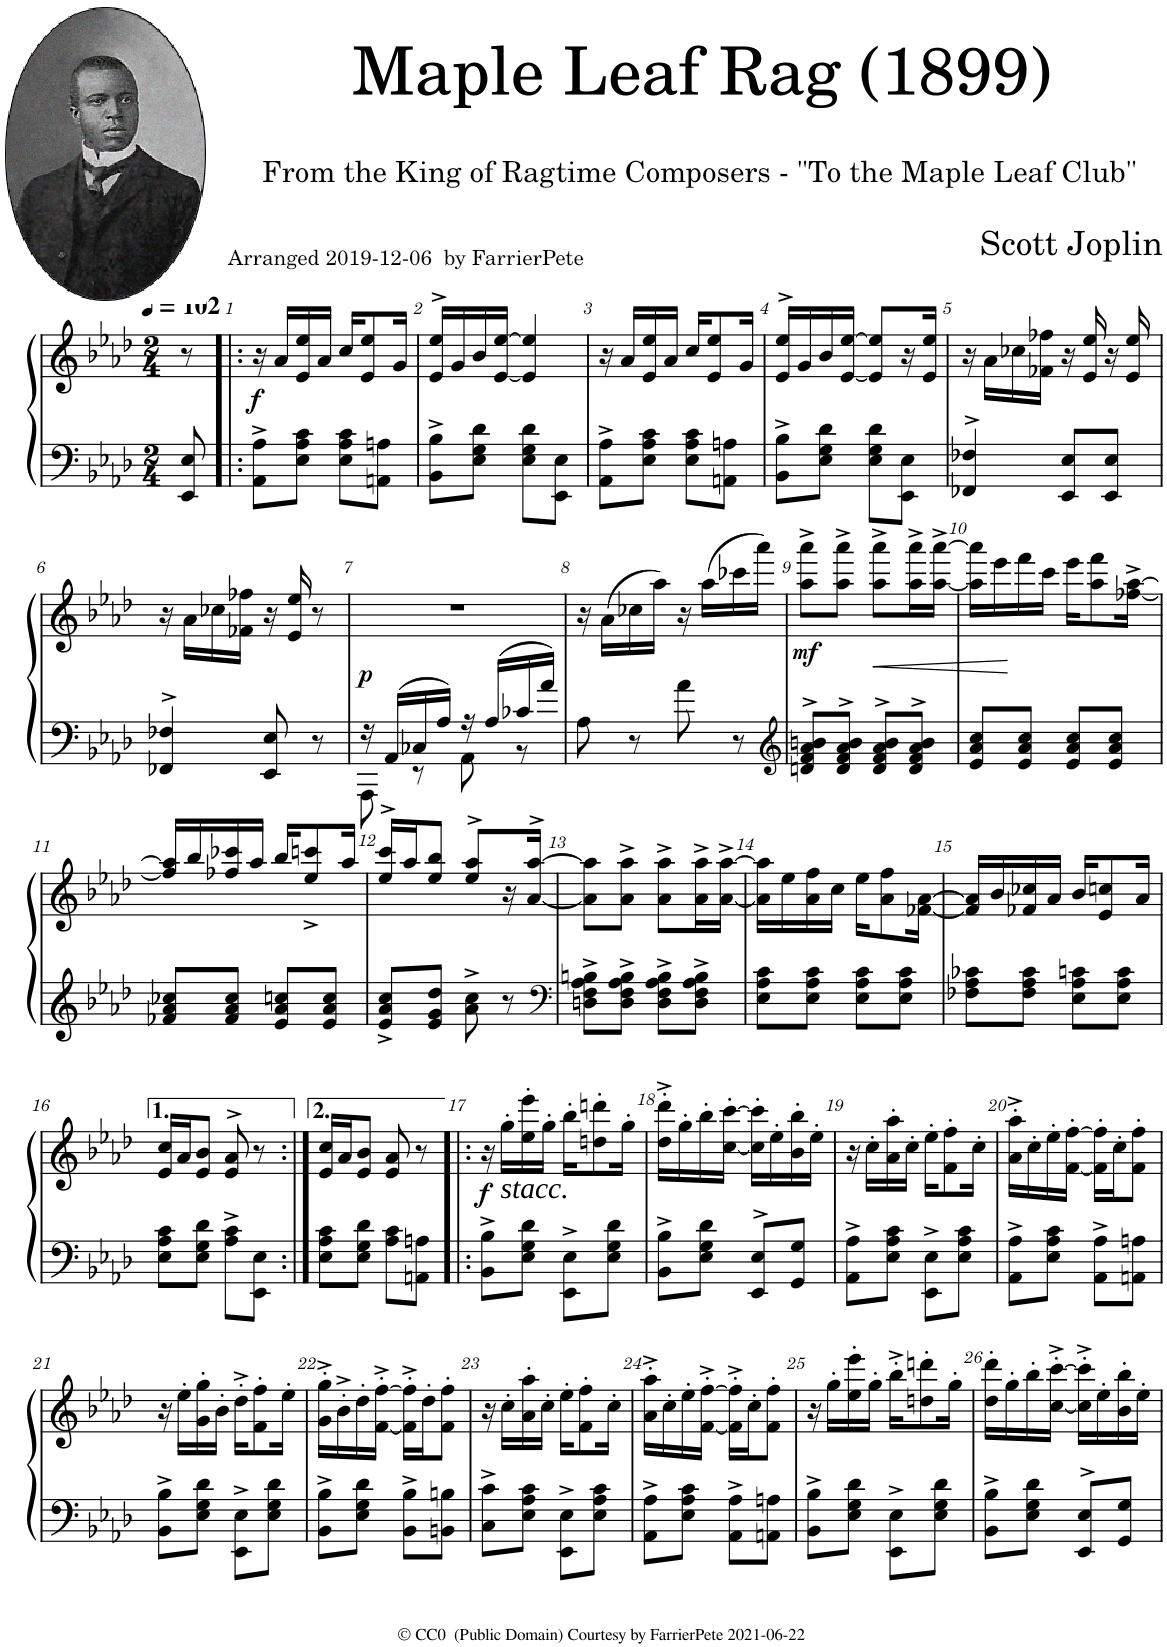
**kern	**kern	**dynam
*part1	*part1	*part1
*staff2	*staff1	*staff1/2
*I"Piano	*	*
*I'Pno.	*	*
*clefF4	*clefG2	*
*k[b-e-a-d-]	*k[b-e-a-d-]	*
*M2/4	*M2/4	*
*MM102	*MM102	*
=	=	=
8EE-/ 8E-/	8r	.
=1!|:	=1!|:	=1!|:
!	!	!LO:DY:b
8AA-\^ 8A-\^L	16r	f
.	16a-/LL	.
8E-\ 8A-\ 8c\J	16e-/ 16ee-/	.
.	16a-/JJ	.
8E-\ 8A-\ 8c\L	16cc/KL	.
.	8e-/ 8ee-/	.
8AAn\ 8An\J	.	.
.	16g/Jk	.
=2	=2	=2
8BB-\^ 8B-\^L	16e-/^> 16ee-/^>LL	.
.	16g/	.
8E-\ 8G\ 8d-\J	16b-/	.
.	[16e-/ [16ee-/JJ	.
8E-\ 8G\ 8d-\L	4e-/] 4ee-/]	.
8EE-\ 8E-\J	.	.
=3	=3	=3
8AA-\^ 8A-\^L	16r	.
.	16a-/LL	.
8E-\ 8A-\ 8c\J	16e-/ 16ee-/	.
.	16a-/JJ	.
8E-\ 8A-\ 8c\L	16cc/KL	.
.	8e-/ 8ee-/	.
8AAn\ 8An\J	.	.
.	16g/Jk	.
=4	=4	=4
8BB-\^ 8B-\^L	16e-/^> 16ee-/^>LL	.
.	16g/	.
8E-\ 8G\ 8d-\J	16b-/	.
.	[16e-/ [16ee-/JJ	.
8E-\ 8G\ 8d-\L	8e-/] 8ee-/]L	.
8EE-\ 8E-\J	16r	.
.	16e-/ 16ee-/JJ	.
=5	=5	=5
4FF-X/^> 4F-X/^>	16r	.
.	16a-\LL	.
.	16cc-X\	.
.	16f-X\ 16ff-X\JJ	.
8EE-/ 8E-/L	16r	.
.	16e-/ 16ee-/	.
8EE-/ 8E-/J	16r	.
.	16e-/ 16ee-/	.
!!LO:LB:g=z
=6	=6	=6
4FF-X/^> 4F-X/^>	16r	.
.	16a-\LL	.
.	16cc-X\	.
.	16f-X\ 16ff-X\JJ	.
8EE-/ 8E-/	16r	.
.	16e-/ 16ee-/	.
8r	8r	.
=7	=7	=7
*^	*	*
!	!	!	!LO:DY:b
16r	8AAA-\	2r	p
16AA-/LL	.	.	.
16C-X/	8r	.	.
16A-/JJ	.	.	.
16r	8AA-\	.	.
16A-/LL	.	.	.
16c-X/	8r	.	.
16a-/JJ	.	.	.
*v	*v	*	*
=8	=8	=8
8A-\	16r	.
.	(16a-\LL	.
8r	16cc-X\	.
.	16aa-\JJ)	.
8a-\	16r	.
.	(16aa-\LL	.
8r	16ccc-X\	.
.	16aaa-\JJ)	.
=9	=9	=9
*clefG2	*	*
!	!	!LO:DY:b
8dn/^> 8f/^> 8a-/^> 8bn/^>L	8aa-\^ 8aaa-\^L	mf
8d/^> 8f/^> 8a-/^> 8b/^>J	8aa-\^ 8aaa-\^J	.
!	!	!LO:HP:b
8d/^> 8f/^> 8a-/^> 8b/^>L	8aa-\^ 8aaa-\^L	<
8d/^> 8f/^> 8a-/^> 8b/^>J	16aa-\^ 16aaa-\^L	.
.	[16aa-\^ [16aaa-\^JJ	.
=10	=10	=10
8e-/ 8a-/ 8cc/L	16aa-\] 16aaa-\]LL	.
.	16eee-\	.
8e-/ 8a-/ 8cc/J	16fff\	[
.	16ccc\JJ	.
8e-/ 8a-/ 8cc/L	16eee-\KL	.
.	8aa-\ 8fff\	.
8e-/ 8a-/ 8cc/J	.	.
.	[16ff-X\^ [16aa-\^Jk	.
!!LO:LB:g=z
=11	=11	=11
8f-X/ 8a-/ 8cc-X/L	16ff-/] 16aa-/]LL	.
.	16bb-/	.
8f-/ 8a-/ 8cc-/J	16ff-X/ 16ccc-X/	.
.	16aa-/JJ	.
8e-/ 8a-/ 8ccn/L	16bb-/KL	.
.	8ee-/^ 8cccn/^	.
8e-/ 8a-/ 8cc/J	.	.
.	16aa-/Jk	.
=12	=12	=12
8e-/^ 8a-/^ 8cc/^L	16ee-/^> 16ccc/^>LL	.
.	16aa-/J	.
8e-/ 8g/ 8dd-/J	8ee-/ 8bb-/J	.
8a-\^ 8cc\^	8ee-/^> 8aa-/^>L	.
8r	16r	.
.	[16a-/^> [16aa-/^>JJ	.
=13	=13	=13
*clefF4	*	*
8Dn\^ 8F\^ 8A-\^ 8Bn\^L	8a-\] 8aa-\]L	.
8D\^ 8F\^ 8A-\^ 8B\^J	8a-\^ 8aa-\^J	.
8D\^ 8F\^ 8A-\^ 8B\^L	8a-\^ 8aa-\^L	.
8D\^ 8F\^ 8A-\^ 8B\^J	16a-\^ 16aa-\^L	.
.	[16a-\^ [16aa-\^JJ	.
=14	=14	=14
8E-\ 8A-\ 8c\L	16a-\] 16aa-\]LL	.
.	16ee-\	.
8E-\ 8A-\ 8c\J	16a-\ 16ff\	.
.	16cc\JJ	.
8E-\ 8A-\ 8c\L	16ee-\KL	.
.	8a-\ 8ff\	.
8E-\ 8A-\ 8c\J	.	.
.	[16f-X\ [16a-\Jk	.
=15	=15	=15
8F-X\ 8A-\ 8c-X\L	16f-/] 16a-/]LL	.
.	16b-/	.
8F-\ 8A-\ 8c-\J	16f-X/ 16cc-X/	.
.	16a-/JJ	.
8E-\ 8A-\ 8cn\L	16b-/KL	.
.	8e-/ 8ccn/	.
8E-\ 8A-\ 8c\J	.	.
.	16a-/Jk	.
!!LO:LB:g=z
=16	=16	=16
8E-\ 8A-\ 8c\L	16e-/ 16cc/LL	.
.	16a-/J	.
8E-\ 8G\ 8d-\J	8e-/ 8b-/J	.
8A-\^ 8c\^L	8e-/^> 8a-/^>	.
8EE-\ 8E-\J	8r	.
=16X1:|!	=16X1:|!	=16X1:|!
8E-\ 8A-\ 8c\L	16e-/ 16cc/LL	.
.	16a-/J	.
8E-\ 8G\ 8d-\J	8e-/ 8b-/J	.
8A-\ 8c\L	8e-/ 8a-/	.
8AAn\ 8An\J	8r	.
=17!|:	=17!|:	=17!|:
!	!	!LO:DY:b
8BB-\^ 8B-\^L	16r	f
!	!LO:TX:b:i:t=stacc.	!
.	16gg'\LL	.
8E-\ 8G\ 8d-\J	16ee-\' 16eee-\'	.
.	16gg'\JJ	.
8EE-\^ 8E-\^L	16bb-'\KL	.
.	8ddn\' 8dddn\'	.
8E-\ 8G\ 8d-\J	.	.
.	16gg'\Jk	.
=18	=18	=18
8BB-\^ 8B-\^L	16dd-\'^ 16ddd-\'^LL	.
.	16gg'\	.
8E-\ 8G\ 8d-\J	16bb-'\	.
.	[16cc\' [16ccc\'JJ	.
8EE-/^> 8E-/^>L	16cc\]' 16ccc\]'LL	.
.	16ee-'\	.
8GG/ 8G/J	16b-\' 16bb-\'	.
.	16ee-'\JJ	.
=19	=19	=19
8AA-\^ 8A-\^L	16r	.
.	16cc'\LL	.
8E-\ 8A-\ 8c\J	16a-\' 16aa-\'	.
.	16cc'\JJ	.
8EE-\^ 8E-\^L	16ee-'\KL	.
.	8f\' 8ff\'	.
8E-\ 8A-\ 8c\J	.	.
.	16cc'\Jk	.
=20	=20	=20
8AA-\^ 8A-\^L	16a-\'^ 16aa-\'^LL	.
.	16cc'\	.
8E-\ 8A-\ 8c\J	16ee-'\	.
.	[16f\' [16ff\'JJ	.
8AA-\^ 8A-\^L	16f\]' 16ff\]'LL	.
.	16cc'\J	.
8AAn\ 8An\J	8f\' 8ff\'J	.
!!LO:LB:g=z
=21	=21	=21
8BB-\^ 8B-\^L	16r	.
.	16ee-'\LL	.
8E-\ 8G\ 8d-\J	16g\' 16gg\'	.
.	16b-'\JJ	.
8EE-\^ 8E-\^L	16dd-'^\KL	.
.	8f\' 8ff\'	.
8E-\ 8G\ 8d-\J	.	.
.	16ee-'\Jk	.
=22	=22	=22
8BB-\^ 8B-\^L	16g\'^ 16gg\'^LL	.
.	16b-'^\	.
8E-\ 8G\ 8d-\J	16dd-'\	.
.	[16f\'^ [16ff\'^JJ	.
8BB-\^ 8B-\^L	16f\]'^ 16ff\]'^LL	.
.	16dd-'\J	.
8BBn\ 8Bn\J	8f\' 8ff\'J	.
=23	=23	=23
8C\^ 8c\^L	16r	.
.	16cc'\LL	.
8E-\ 8A-\ 8c\J	16a-\' 16aa-\'	.
.	16cc'\JJ	.
8EE-\^ 8E-\^L	16ee-'\KL	.
.	8f\' 8ff\'	.
8E-\ 8A-\ 8c\J	.	.
.	16cc'\Jk	.
=24	=24	=24
8AA-\^ 8A-\^L	16a-\'^ 16aa-\'^LL	.
.	16cc'\	.
8E-\ 8A-\ 8c\J	16ee-'\	.
.	[16f\'^ [16ff\'^JJ	.
8AA-\^ 8A-\^L	16f\]'^ 16ff\]'^LL	.
.	16cc'\J	.
8AAn\ 8An\J	8f\' 8ff\'J	.
=25	=25	=25
8BB-\^ 8B-\^L	16r	.
.	16gg'\LL	.
8E-\ 8G\ 8d-\J	16ee-\' 16eee-\'	.
.	16gg'\JJ	.
8EE-\^ 8E-\^L	16bb-'^\KL	.
.	8ddn\' 8dddn\'	.
8E-\ 8G\ 8d-\J	.	.
.	16gg'\Jk	.
=26	=26	=26
8BB-\^ 8B-\^L	16dd-\' 16ddd-\'LL	.
.	16gg'\	.
8E-\ 8G\ 8d-\J	16bb-'\	.
.	[16cc\'^ [16ccc\'^JJ	.
8EE-/^> 8E-/^>L	16cc\]'^ 16ccc\]'^LL	.
.	16ee-'\	.
8GG/ 8G/J	16b-\' 16bb-\'	.
.	16ee-'\JJ	.
=	=	=
*-	*-	*-
